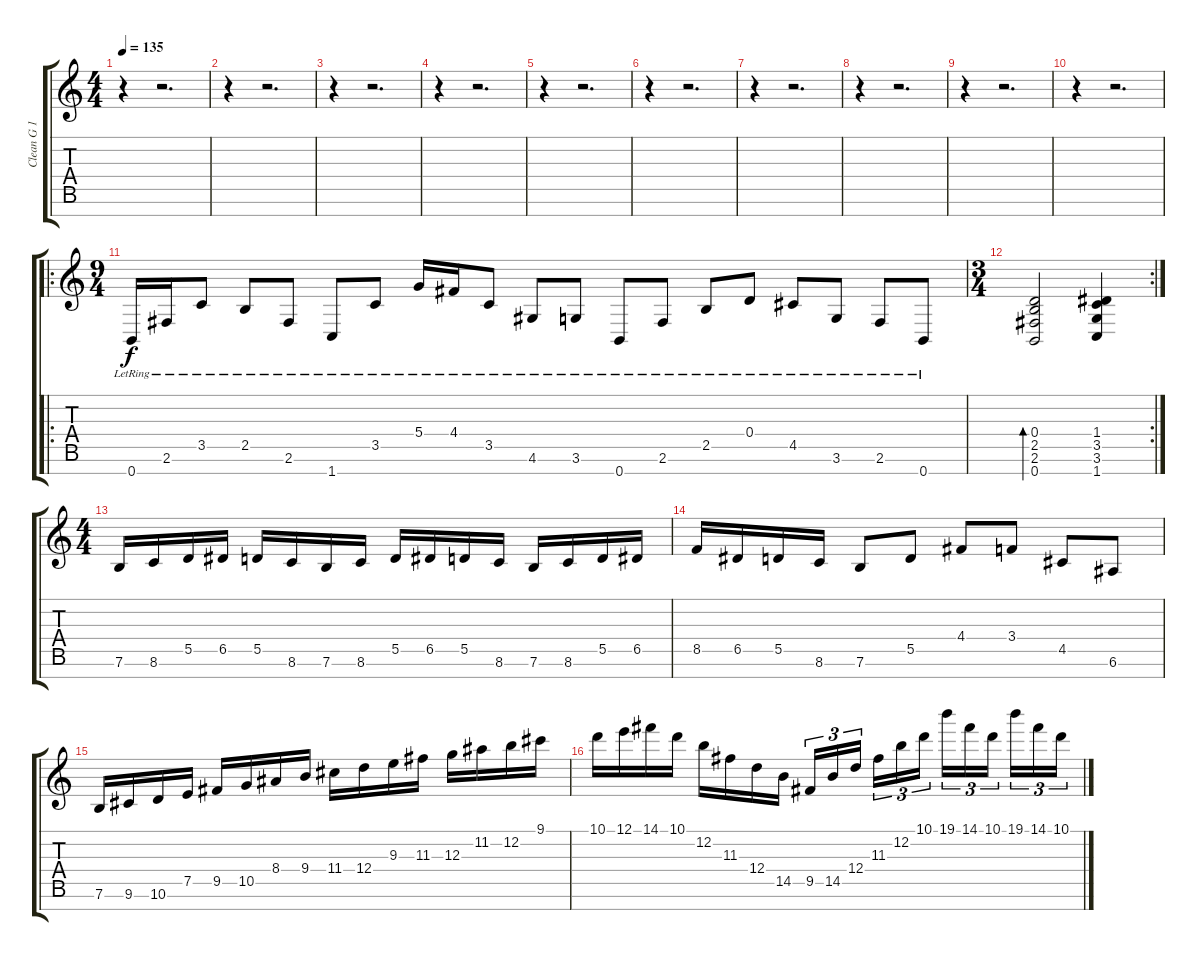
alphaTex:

\track ("Clean G 1" "Clean G 1") {instrument acousticguitarsteel}
\staff {score tabs}
\tuning (E4 B3 G3 D3 A2 E2 B1) {hide}
\ts (4 4)
\tempo 135
\clef g2
\ks c
r.4{dy f} r.2{d} |
r.4 r.2{d} |
r.4 r.2{d} |
r.4 r.2{d} |
r.4 r.2{d} |
r.4 r.2{d} |
r.4 r.2{d} |
r.4 r.2{d} |
r.4 r.2{d} |
r.4 r.2{d} |
\ro
\ts (9 4)
0.7{lr}.16 2.6{lr}.16 3.5{lr}.8 2.5{lr}.8 2.6{lr}.8 1.7{lr}.8 3.5{lr}.8 5.4{lr}.16 4.4{lr}.16 3.5{lr}.8 4.6{lr}.8 3.6{lr}.8 0.7{lr}.8 2.6{lr}.8 2.5{lr}.8 0.4{lr}.8 4.5{lr}.8 3.6{lr}.8 2.6{lr}.8 0.7{lr}.8 |
\rc 2
\ts (3 4)
(0.4 2.5 2.6 0.7).2{bd 480} (1.4 3.5 3.6 1.7).4 |
\ts (4 4)
7.6.16 8.6.16 5.5.16 6.5.16 5.5.16 8.6.16 7.6.16 8.6.16 5.5.16 6.5.16 5.5.16 8.6.16 7.6.16 8.6.16 5.5.16 6.5.16 |
8.5.16 6.5.16 5.5.16 8.6.16 7.6.8 5.5.8 4.4.8 3.4.8 4.5.8 6.6.8 |
7.6.16 9.6.16 10.6.16 7.5.16 9.5.16 10.5.16 8.4.16 9.4.16 11.4.16 12.4.16 9.3.16 11.3.16 12.3.16 11.2.16 12.2.16 9.1.16 |
10.1.16 12.1.16 14.1.16 10.1.16 12.2.16 11.3.16 12.4.16 14.5.16 9.5.16{tu (3 2)} 14.5.16{tu (3 2)} 12.4.16{tu (3 2) beam splitsecondary} 11.3.16{tu (3 2)} 12.2.16{tu (3 2)} 10.1.16{tu (3 2)} 19.1.16{tu (3 2)} 14.1.16{tu (3 2)} 10.1.16{tu (3 2) beam splitsecondary} 19.1.16{tu (3 2)} 14.1.16{tu (3 2)} 10.1.16{tu (3 2)}
